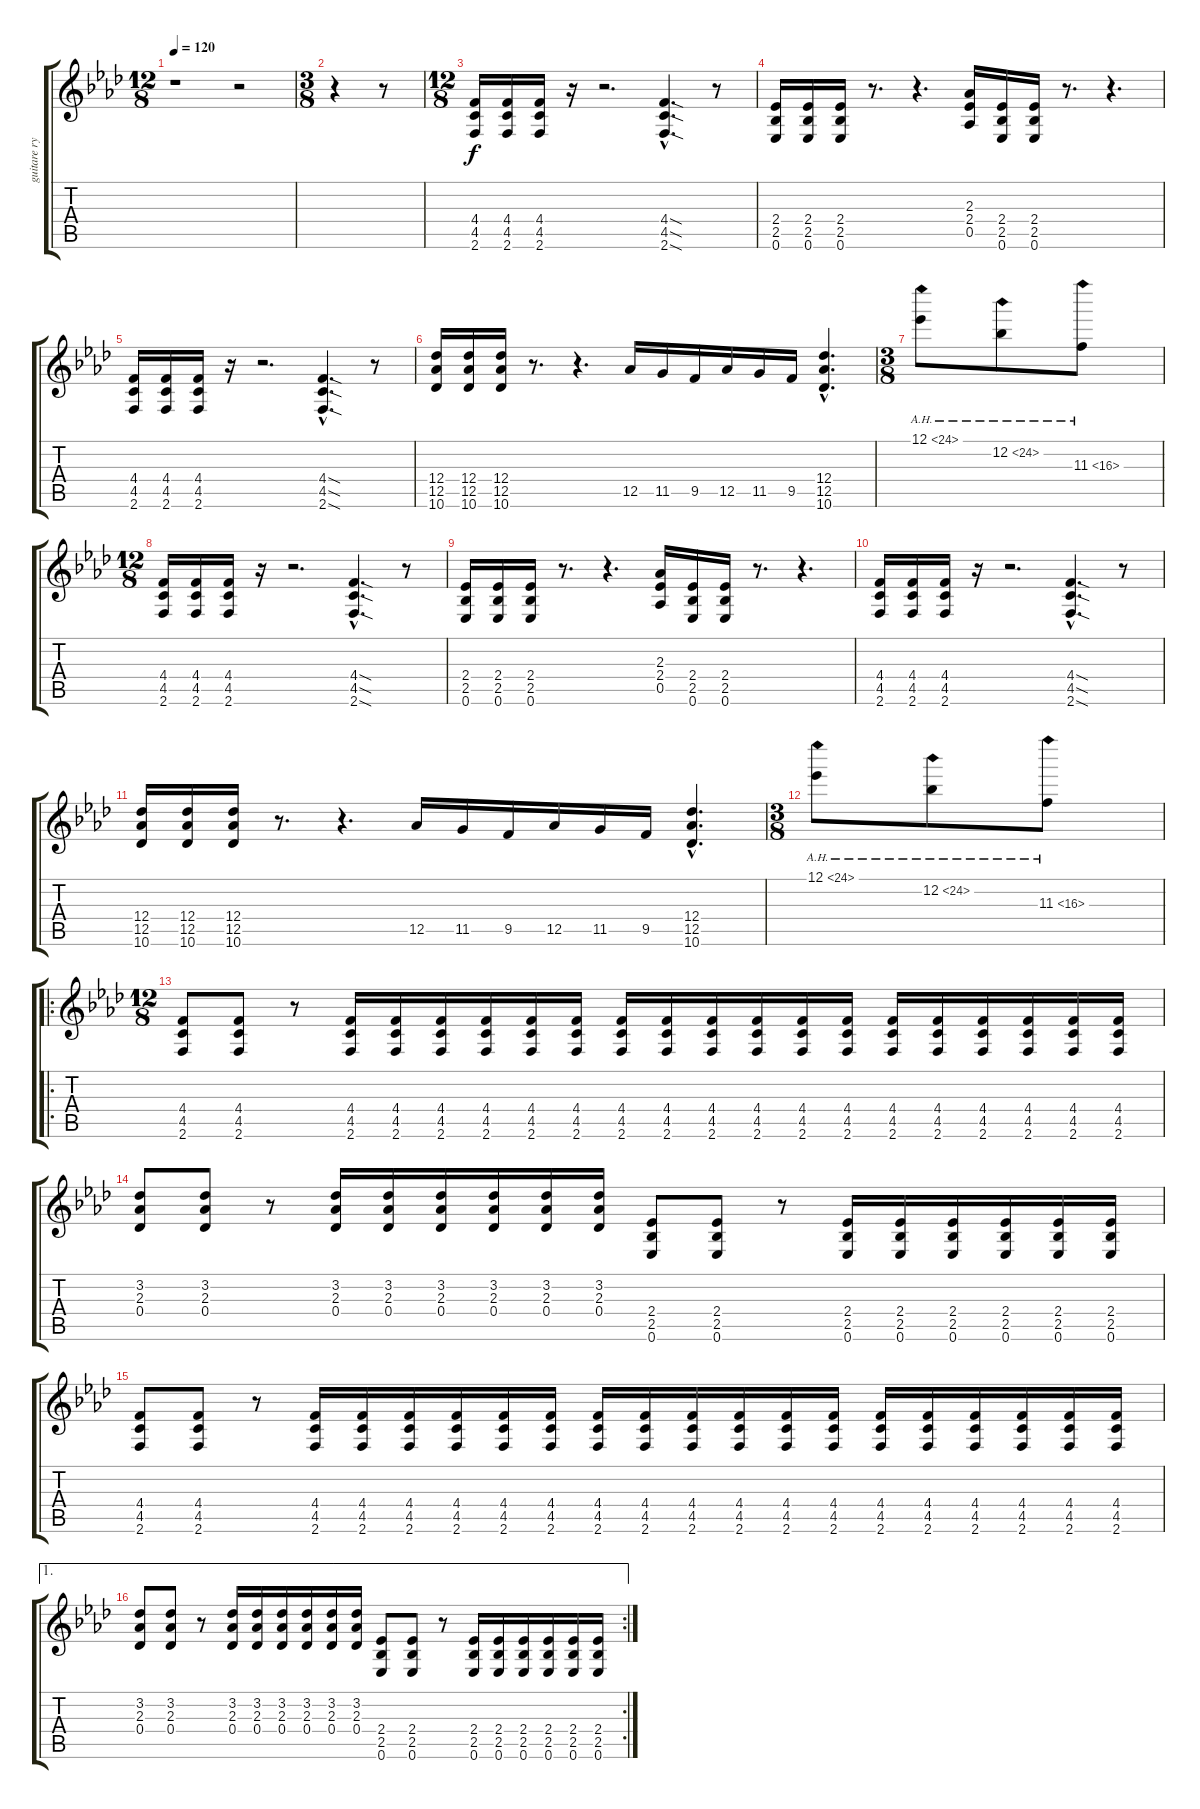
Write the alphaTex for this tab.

\track ("guitare rythme" "guitare ry") {instrument distortionguitar}
\staff {score tabs}
\tuning (Eb4 Bb3 Gb3 Db3 Ab2 Eb2) {hide}
\ts (12 8)
\tempo 120
\clef g2
\ks fminor
r.1{dy f} r.2 |
\ts (3 8)
r.4 r.8 |
\ts (12 8)
(4.4 4.5 2.6).16 (4.4 4.5 2.6).16 (4.4 4.5 2.6).16 r.16 r.2{d} (4.4{sod hac} 4.5{sod hac} 2.6{sod hac}).4{d} r.8 |
(2.4 2.5 0.6).16 (2.4 2.5 0.6).16 (2.4 2.5 0.6).16 r.8{d} r.4{d} (2.3 2.4 0.5).16 (2.4 2.5 0.6).16 (2.4 2.5 0.6).16 r.8{d} r.4{d} |
(4.4 4.5 2.6).16 (4.4 4.5 2.6).16 (4.4 4.5 2.6).16 r.16 r.2{d} (4.4{sod hac} 4.5{sod hac} 2.6{sod hac}).4{d} r.8 |
(12.4 12.5 10.6).16 (12.4 12.5 10.6).16 (12.4 12.5 10.6).16 r.8{d} r.4{d} 12.5.16 11.5.16 9.5.16 12.5.16 11.5.16 9.5.16 (12.4{hac} 12.5{hac} 10.6{hac}).4{d} |
\ts (3 8)
12.1{ah 12}.8 12.2{ah 12}.8 11.3{ah 5}.8 |
\ts (12 8)
(4.4 4.5 2.6).16 (4.4 4.5 2.6).16 (4.4 4.5 2.6).16 r.16 r.2{d} (4.4{sod hac} 4.5{sod hac} 2.6{sod hac}).4{d} r.8 |
(2.4 2.5 0.6).16 (2.4 2.5 0.6).16 (2.4 2.5 0.6).16 r.8{d} r.4{d} (2.3 2.4 0.5).16 (2.4 2.5 0.6).16 (2.4 2.5 0.6).16 r.8{d} r.4{d} |
(4.4 4.5 2.6).16 (4.4 4.5 2.6).16 (4.4 4.5 2.6).16 r.16 r.2{d} (4.4{sod hac} 4.5{sod hac} 2.6{sod hac}).4{d} r.8 |
(12.4 12.5 10.6).16 (12.4 12.5 10.6).16 (12.4 12.5 10.6).16 r.8{d} r.4{d} 12.5.16 11.5.16 9.5.16 12.5.16 11.5.16 9.5.16 (12.4{hac} 12.5{hac} 10.6{hac}).4{d} |
\ts (3 8)
12.1{ah 12}.8 12.2{ah 12}.8 11.3{ah 5}.8 |
\ro
\ts (12 8)
(4.4 4.5 2.6).8 (4.4 4.5 2.6).8 r.8 (4.4 4.5 2.6).16 (4.4 4.5 2.6).16 (4.4 4.5 2.6).16 (4.4 4.5 2.6).16 (4.4 4.5 2.6).16 (4.4 4.5 2.6).16 (4.4 4.5 2.6).16 (4.4 4.5 2.6).16 (4.4 4.5 2.6).16 (4.4 4.5 2.6).16 (4.4 4.5 2.6).16 (4.4 4.5 2.6).16 (4.4 4.5 2.6).16 (4.4 4.5 2.6).16 (4.4 4.5 2.6).16 (4.4 4.5 2.6).16 (4.4 4.5 2.6).16 (4.4 4.5 2.6).16 |
(3.2 2.3 0.4).8 (3.2 2.3 0.4).8 r.8 (3.2 2.3 0.4).16 (3.2 2.3 0.4).16 (3.2 2.3 0.4).16 (3.2 2.3 0.4).16 (3.2 2.3 0.4).16 (3.2 2.3 0.4).16 (2.4 2.5 0.6).8 (2.4 2.5 0.6).8 r.8 (2.4 2.5 0.6).16 (2.4 2.5 0.6).16 (2.4 2.5 0.6).16 (2.4 2.5 0.6).16 (2.4 2.5 0.6).16 (2.4 2.5 0.6).16 |
(4.4 4.5 2.6).8 (4.4 4.5 2.6).8 r.8 (4.4 4.5 2.6).16 (4.4 4.5 2.6).16 (4.4 4.5 2.6).16 (4.4 4.5 2.6).16 (4.4 4.5 2.6).16 (4.4 4.5 2.6).16 (4.4 4.5 2.6).16 (4.4 4.5 2.6).16 (4.4 4.5 2.6).16 (4.4 4.5 2.6).16 (4.4 4.5 2.6).16 (4.4 4.5 2.6).16 (4.4 4.5 2.6).16 (4.4 4.5 2.6).16 (4.4 4.5 2.6).16 (4.4 4.5 2.6).16 (4.4 4.5 2.6).16 (4.4 4.5 2.6).16 |
\ae 1
\rc 2
(3.2 2.3 0.4).8 (3.2 2.3 0.4).8 r.8 (3.2 2.3 0.4).16 (3.2 2.3 0.4).16 (3.2 2.3 0.4).16 (3.2 2.3 0.4).16 (3.2 2.3 0.4).16 (3.2 2.3 0.4).16 (2.4 2.5 0.6).8 (2.4 2.5 0.6).8 r.8 (2.4 2.5 0.6).16 (2.4 2.5 0.6).16 (2.4 2.5 0.6).16 (2.4 2.5 0.6).16 (2.4 2.5 0.6).16 (2.4 2.5 0.6).16
